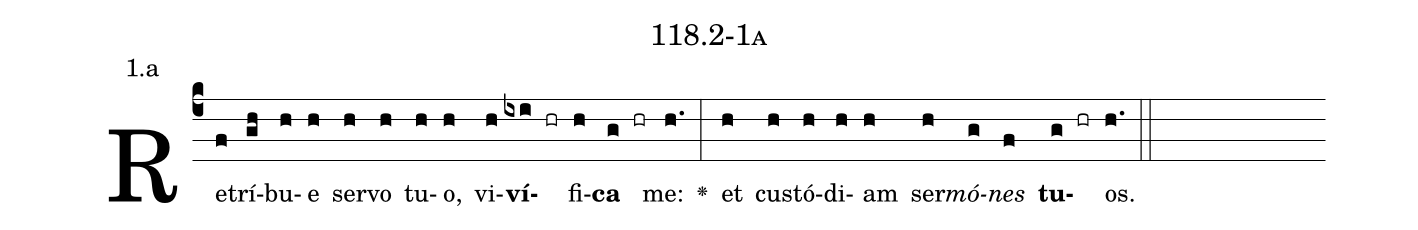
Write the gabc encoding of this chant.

name: 118.2-1a;
annotation: 1.a;
%%
(c4)Re(f)trí(gh)bu(h)e(h) ser(h)vo(h) tu(h)o,(h) vi(h)<b>ví</b>(ixi hr)fi(h)<b>ca</b>(g hr) me:(h.) <v>\greheightstar</v>(:) et(h) cus(h)tó(h)di(h)am(h) ser(h)<i>mó</i>(g)<i>nes</i>(f) <b>tu</b>(g hr)os.(h.) (::)


%E(h) u(h) o(g) u(f) a(g) e.(h.) (::)
